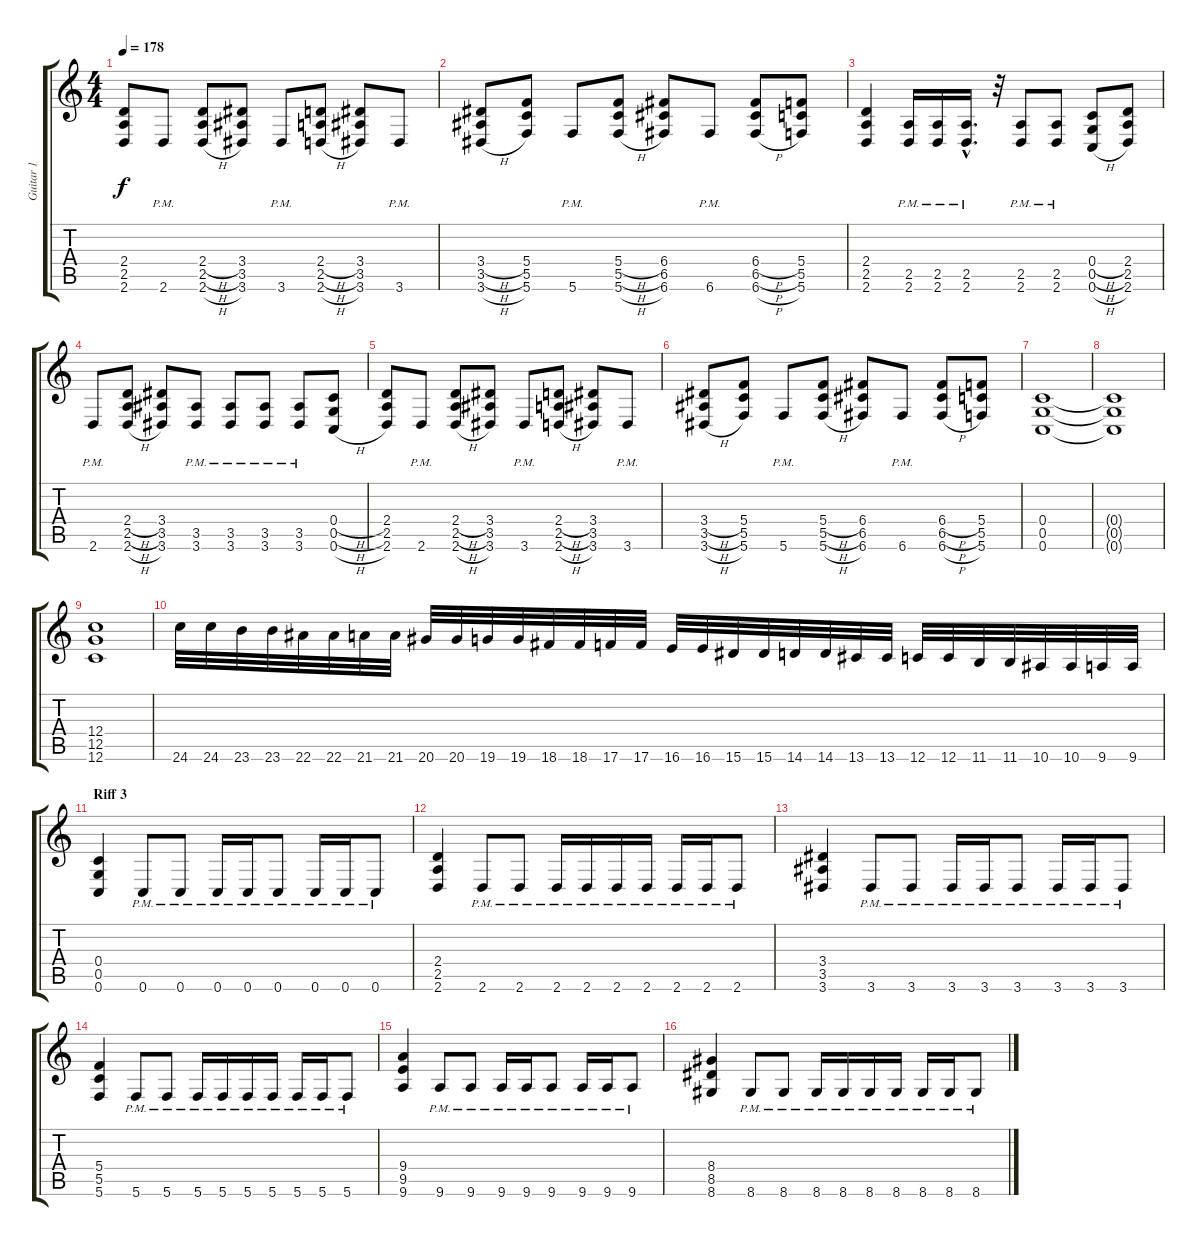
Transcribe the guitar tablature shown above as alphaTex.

\track ("Guitar 1" "Guitar 1") {instrument distortionguitar}
\staff {score tabs}
\tuning (D4 A3 F3 C3 G2 C2) {hide}
\ts (4 4)
\tempo 178
\clef g2
\ks c
(2.4 2.5 2.6).8{dy f} 2.6{pm}.8 (2.4{h} 2.5{h} 2.6{h}).8 (3.4 3.5 3.6).8 3.6{pm}.8 (2.4{h} 2.5{h} 2.6{h}).8 (3.4 3.5 3.6).8 3.6{pm}.8 |
(3.4{h} 3.5{h} 3.6{h}).8 (5.4 5.5 5.6).8 5.6{pm}.8 (5.4{h} 5.5{h} 5.6{h}).8 (6.4 6.5 6.6).8 6.6{pm}.8 (6.4{h} 6.5{h} 6.6{h}).8 (5.4 5.5 5.6).8 |
(2.4 2.5 2.6).4 (2.5{pm} 2.6{pm}).16 (2.5{pm} 2.6{pm}).16 (2.5{hac pm} 2.6{hac pm}).16{d} r.32 (2.5{pm} 2.6{pm}).8 (2.5{pm} 2.6{pm}).8 (0.4{h} 0.5{h} 0.6{h}).8 (2.4 2.5 2.6).8 |
2.6{pm}.8 (2.4{h} 2.5{h} 2.6{h}).8 (3.4 3.5 3.6).8 (3.5{pm} 3.6{pm}).8 (3.5{pm} 3.6{pm}).8 (3.5{pm} 3.6{pm}).8 (3.5{pm} 3.6{pm}).8 (0.4{h} 0.5{h} 0.6{h}).8 |
(2.4 2.5 2.6).8 2.6{pm}.8 (2.4{h} 2.5{h} 2.6{h}).8 (3.4 3.5 3.6).8 3.6{pm}.8 (2.4{h} 2.5{h} 2.6{h}).8 (3.4 3.5 3.6).8 3.6{pm}.8 |
(3.4{h} 3.5{h} 3.6{h}).8 (5.4 5.5 5.6).8 5.6{pm}.8 (5.4{h} 5.5{h} 5.6{h}).8 (6.4 6.5 6.6).8 6.6{pm}.8 (6.4{h} 6.5{h} 6.6{h}).8 (5.4 5.5 5.6).8 |
(0.4 0.5 0.6).1 |
(0.4{t} 0.5{t} 0.6{t}).1 |
(12.4 12.5 12.6).1 |
24.6.32{instrument guitarharmonics} 24.6.32 23.6.32 23.6.32 22.6.32 22.6.32 21.6.32 21.6.32 20.6.32 20.6.32 19.6.32 19.6.32 18.6.32 18.6.32 17.6.32 17.6.32 16.6.32 16.6.32 15.6.32 15.6.32 14.6.32 14.6.32 13.6.32 13.6.32 12.6.32 12.6.32 11.6.32 11.6.32 10.6.32 10.6.32 9.6.32 9.6.32 |
\section ("" "Riff 3")
(0.4 0.5 0.6).4{instrument distortionguitar} 0.6{pm}.8 0.6{pm}.8 0.6{pm}.16 0.6{pm}.16 0.6{pm}.8 0.6{pm}.16 0.6{pm}.16 0.6{pm}.8 |
(2.4 2.5 2.6).4 2.6{pm}.8 2.6{pm}.8 2.6{pm}.16 2.6{pm}.16 2.6{pm}.16 2.6{pm}.16 2.6{pm}.16 2.6{pm}.16 2.6{pm}.8 |
(3.4 3.5 3.6).4 3.6{pm}.8 3.6{pm}.8 3.6{pm}.16 3.6{pm}.16 3.6{pm}.8 3.6{pm}.16 3.6{pm}.16 3.6{pm}.8 |
(5.4 5.5 5.6).4 5.6{pm}.8 5.6{pm}.8 5.6{pm}.16 5.6{pm}.16 5.6{pm}.16 5.6{pm}.16 5.6{pm}.16 5.6{pm}.16 5.6{pm}.8 |
(9.4 9.5 9.6).4 9.6{pm}.8 9.6{pm}.8 9.6{pm}.16 9.6{pm}.16 9.6{pm}.8 9.6{pm}.16 9.6{pm}.16 9.6{pm}.8 |
(8.4 8.5 8.6).4 8.6{pm}.8 8.6{pm}.8 8.6{pm}.16 8.6{pm}.16 8.6{pm}.16 8.6{pm}.16 8.6{pm}.16 8.6{pm}.16 8.6{pm}.8
